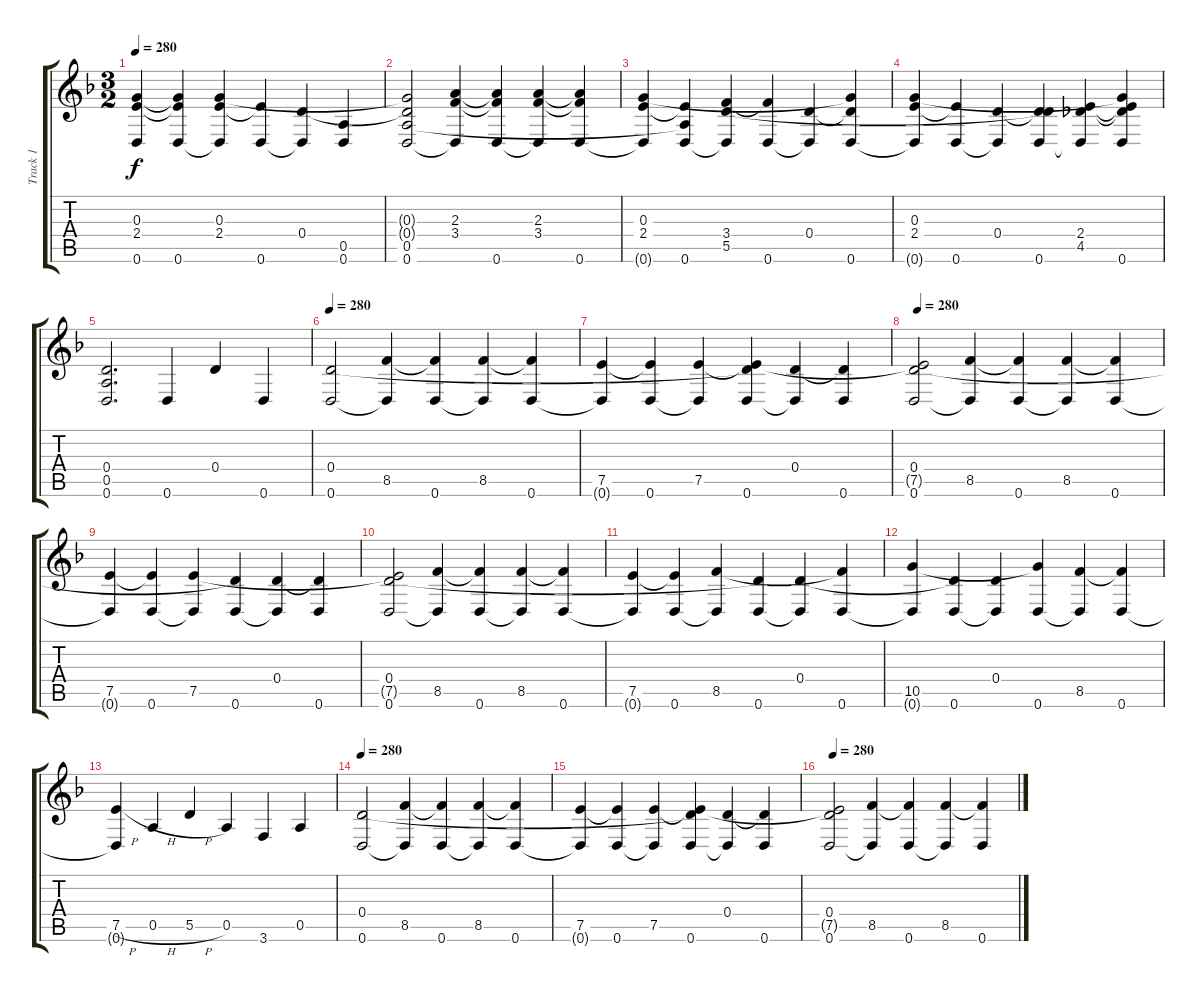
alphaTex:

\track ("Track 1" "Track 1") {instrument acousticguitarnylon}
\staff {score tabs}
\tuning (E4 B3 G3 D3 A2 D2) {hide}
\ts (3 2)
\tempo 280
\clef g2
\ks f
(0.3 2.4 0.6{t}).4{dy f} (0.3{t} 2.4{t} 0.6).4 (0.3 2.4 0.6{t}).4 (2.4{t} 0.6).4 (0.4 0.6{t}).4 (0.5{t} 0.6).4 |
(0.3{t} 0.4{t} 0.5 0.6).2 (2.3 3.4 0.6{t}).4 (2.3{t} 3.4{t} 0.6).4 (2.3 3.4 0.6{t}).4 (2.3{t} 3.4{t} 0.6).4 |
(0.3 2.4 0.6{t}).4 (2.4{t} 0.5{t} 0.6).4 (3.4 5.5 0.6{t}).4 (3.4{t} 0.6).4 (0.4 0.6{t}).4 (0.3{t} 0.4{t} 0.6).4 |
(0.3 2.4 0.6{t}).4 (2.4{t} 0.6).4 (0.4 0.6{t}).4 (0.4{t} 5.5{t} 0.6).4 (2.4 4.5 0.6{t}).4 (0.3{t} 2.4{t} 4.5{t} 0.6).4 |
(0.4 0.5 0.6).2{d} 0.6.4 0.4.4 0.6.4 |
\tempo 280
(0.4 0.6).2 (8.5 0.6{t}).4 (8.5{t} 0.6).4 (8.5 0.6{t}).4 (8.5{t} 0.6).4 |
(7.5 0.6{t}).4 (7.5{t} 0.6).4 (7.5 0.6{t}).4 (0.4{t} 7.5{t} 0.6).4 (0.4 0.6{t}).4 (0.4{t} 0.6).4 |
\tempo 280
(0.4 7.5{t} 0.6).2 (8.5 0.6{t}).4 (8.5{t} 0.6).4 (8.5 0.6{t}).4 (8.5{t} 0.6).4 |
(7.5 0.6{t}).4 (7.5{t} 0.6).4 (7.5 0.6{t}).4 (0.4{t} 0.6).4 (0.4 0.6{t}).4 (0.4{t} 0.6).4 |
(0.4 7.5{t} 0.6).2 (8.5 0.6{t}).4 (8.5{t} 0.6).4 (8.5 0.6{t}).4 (8.5{t} 0.6).4 |
(7.5 0.6{t}).4 (7.5{t} 0.6).4 (8.5 0.6{t}).4 (0.4{t} 0.6).4 (0.4 0.6{t}).4 (8.5{t} 0.6).4 |
(10.5 0.6{t}).4 (0.4{t} 0.6).4 (0.4 0.6{t}).4 (10.5{t} 0.6).4 (8.5 0.6{t}).4 (8.5{t} 0.6).4 |
(7.5{h} 0.6{t}).4 0.5{h}.4 5.5{h}.4 0.5.4 3.6.4 0.5.4 |
\tempo 280
(0.4 0.6).2 (8.5 0.6{t}).4 (8.5{t} 0.6).4 (8.5 0.6{t}).4 (8.5{t} 0.6).4 |
(7.5 0.6{t}).4 (7.5{t} 0.6).4 (7.5 0.6{t}).4 (0.4{t} 7.5{t} 0.6).4 (0.4 0.6{t}).4 (0.4{t} 0.6).4 |
\tempo 280
(0.4 7.5{t} 0.6).2 (8.5 0.6{t}).4 (8.5{t} 0.6).4 (8.5 0.6{t}).4 (8.5{t} 0.6).4
